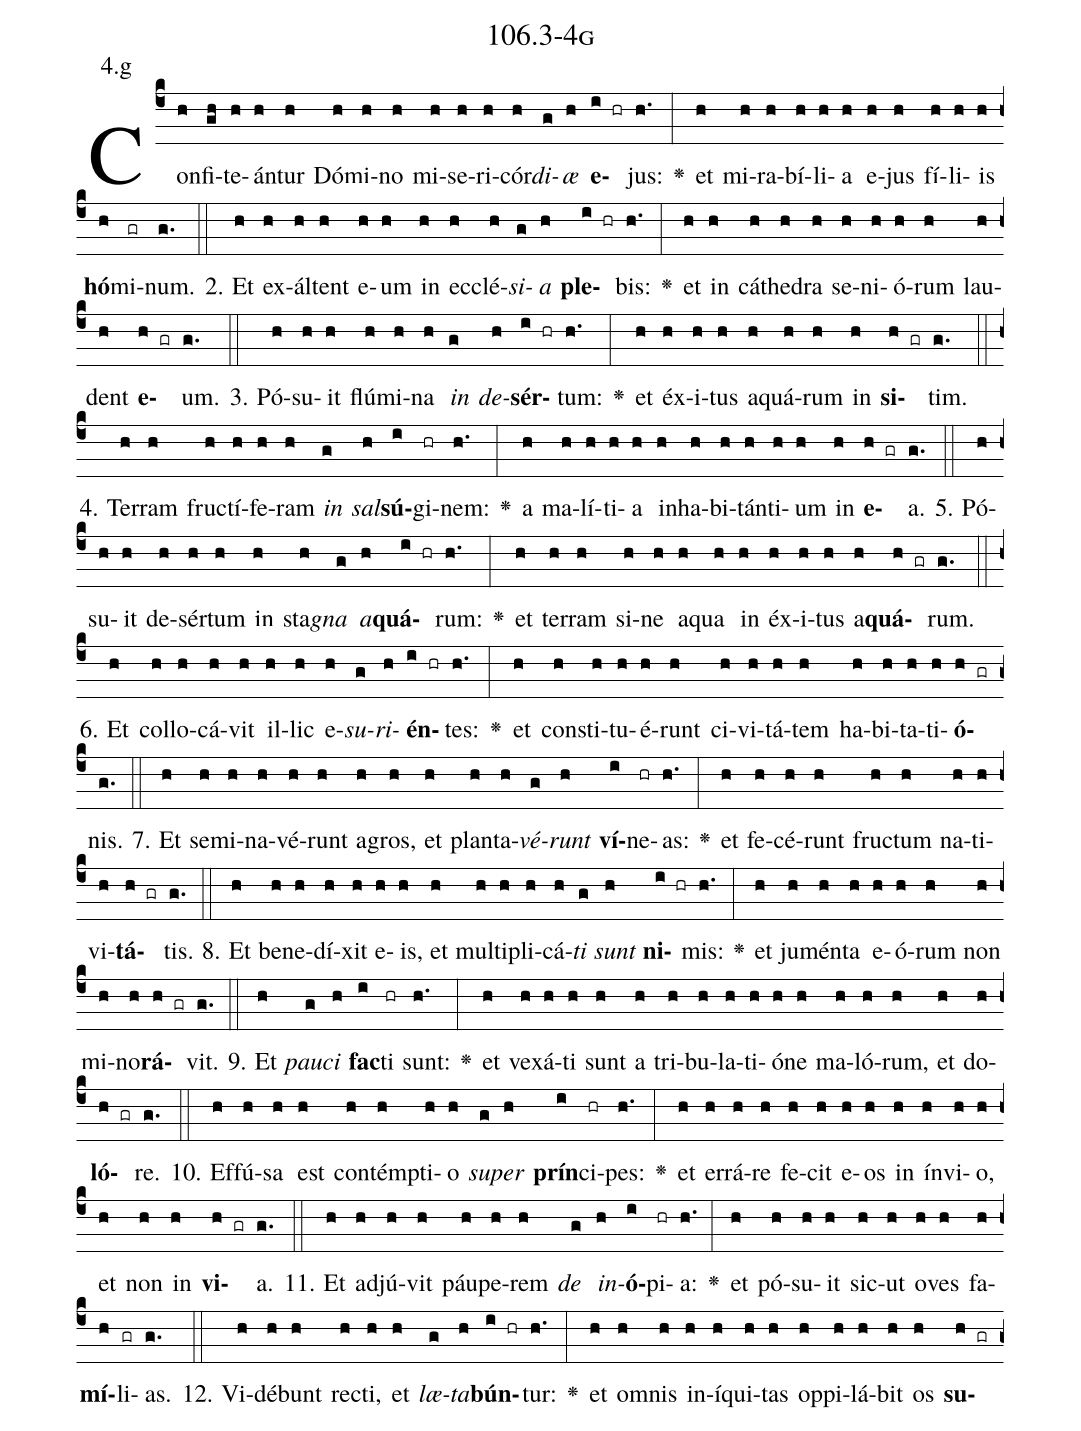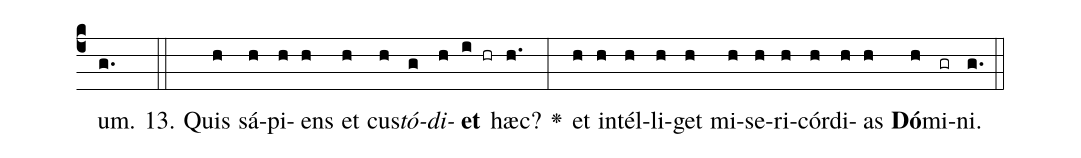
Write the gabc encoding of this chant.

name: 106.3-4g;
annotation: 4.g;
%%
(c4)Con(h)fi(gh)te(h)án(h)tur(h) Dó(h)mi(h)no(h) mi(h)se(h)ri(h)cór(h)<i>di</i>(g)<i>æ</i>(h) <b>e</b>(i hr)jus:(h.) <v>\greheightstar</v>(:) et(h) mi(h)ra(h)bí(h)li(h)a(h) e(h)jus(h) fí(h)li(h)is(h) <b>hó</b>(h)mi(gr)num.(g.) (::)
2. Et(h) ex(h)ál(h)tent(h) e(h)um(h) in(h) ec(h)clé(h)<i>si</i>(g)<i>a</i>(h) <b>ple</b>(i hr)bis:(h.) <v>\greheightstar</v>(:) et(h) in(h) cá(h)the(h)dra(h) se(h)ni(h)ó(h)rum(h) lau(h)dent(h) <b>e</b>(h gr)um.(g.) (::)
3. Pó(h)su(h)it(h) flú(h)mi(h)na(h) <i>in</i>(g) <i>de</i>(h)<b>sér</b>(i hr)tum:(h.) <v>\greheightstar</v>(:) et(h) éx(h)i(h)tus(h) a(h)quá(h)rum(h) in(h) <b>si</b>(h gr)tim.(g.) (::)
4. Ter(h)ram(h) fruc(h)tí(h)fe(h)ram(h) <i>in</i>(g) <i>sal</i>(h)<b>sú</b>(i)gi(hr)nem:(h.) <v>\greheightstar</v>(:) a(h) ma(h)lí(h)ti(h)a(h) in(h)ha(h)bi(h)tán(h)ti(h)um(h) in(h) <b>e</b>(h gr)a.(g.) (::)
5. Pó(h)su(h)it(h) de(h)sér(h)tum(h) in(h) sta(h)<i>gna</i>(g) <i>a</i>(h)<b>quá</b>(i hr)rum:(h.) <v>\greheightstar</v>(:) et(h) ter(h)ram(h) si(h)ne(h) a(h)qua(h) in(h) éx(h)i(h)tus(h) a(h)<b>quá</b>(h gr)rum.(g.) (::)
6. Et(h) col(h)lo(h)cá(h)vit(h) il(h)lic(h) e(h)<i>su</i>(g)<i>ri</i>(h)<b>én</b>(i hr)tes:(h.) <v>\greheightstar</v>(:) et(h) con(h)sti(h)tu(h)é(h)runt(h) ci(h)vi(h)tá(h)tem(h) ha(h)bi(h)ta(h)ti(h)<b>ó</b>(h gr)nis.(g.) (::)
7. Et(h) se(h)mi(h)na(h)vé(h)runt(h) a(h)gros,(h) et(h) plan(h)ta(h)<i>vé</i>(g)<i>runt</i>(h) <b>ví</b>(i)ne(hr)as:(h.) <v>\greheightstar</v>(:) et(h) fe(h)cé(h)runt(h) fruc(h)tum(h) na(h)ti(h)vi(h)<b>tá</b>(h gr)tis.(g.) (::)
8. Et(h) be(h)ne(h)dí(h)xit(h) e(h)is,(h) et(h) mul(h)ti(h)pli(h)cá(h)<i>ti</i>(g) <i>sunt</i>(h) <b>ni</b>(i hr)mis:(h.) <v>\greheightstar</v>(:) et(h) ju(h)mén(h)ta(h) e(h)ó(h)rum(h) non(h) mi(h)no(h)<b>rá</b>(h gr)vit.(g.) (::)
9. Et(h) <i>pau</i>(g)<i>ci</i>(h) <b>fac</b>(i)ti(hr) sunt:(h.) <v>\greheightstar</v>(:) et(h) ve(h)xá(h)ti(h) sunt(h) a(h) tri(h)bu(h)la(h)ti(h)ó(h)ne(h) ma(h)ló(h)rum,(h) et(h) do(h)<b>ló</b>(h gr)re.(g.) (::)
10. Ef(h)fú(h)sa(h) est(h) con(h)témp(h)ti(h)o(h) <i>su</i>(g)<i>per</i>(h) <b>prín</b>(i)ci(hr)pes:(h.) <v>\greheightstar</v>(:) et(h) er(h)rá(h)re(h) fe(h)cit(h) e(h)os(h) in(h) ín(h)vi(h)o,(h) et(h) non(h) in(h) <b>vi</b>(h gr)a.(g.) (::)
11. Et(h) ad(h)jú(h)vit(h) páu(h)pe(h)rem(h) <i>de</i>(g) <i>in</i>(h)<b>ó</b>(i)pi(hr)a:(h.) <v>\greheightstar</v>(:) et(h) pó(h)su(h)it(h) sic(h)ut(h) o(h)ves(h) fa(h)<b>mí</b>(h)li(gr)as.(g.) (::)
12. Vi(h)dé(h)bunt(h) rec(h)ti,(h) et(h) <i>læ</i>(g)<i>ta</i>(h)<b>bún</b>(i hr)tur:(h.) <v>\greheightstar</v>(:) et(h) om(h)nis(h) in(h)í(h)qui(h)tas(h) op(h)pi(h)lá(h)bit(h) os(h) <b>su</b>(h gr)um.(g.) (::)
13. Quis(h) sá(h)pi(h)ens(h) et(h) cus(h)<i>tó</i>(g)<i>di</i>(h)<b>et</b>(i hr) hæc?(h.) <v>\greheightstar</v>(:) et(h) in(h)tél(h)li(h)get(h) mi(h)se(h)ri(h)cór(h)di(h)as(h) <b>Dó</b>(h)mi(gr)ni.(g.) (::)
